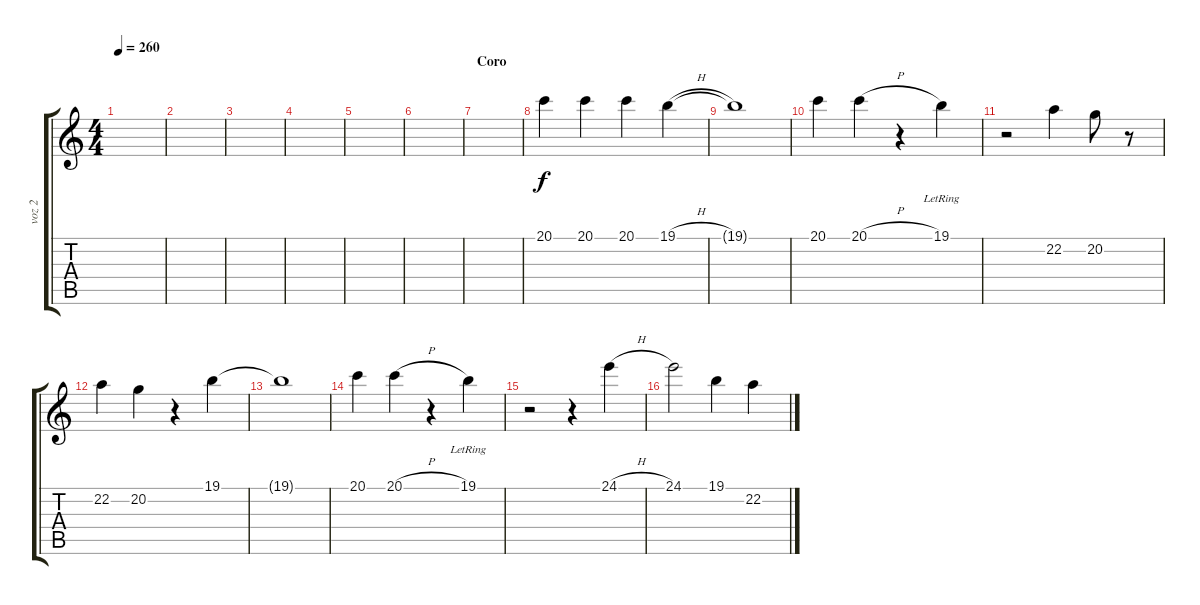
\track ("voz 2" "voz 2") {instrument lead6voice}
\staff {score tabs}
\tuning (E4 B3 G3 D3 A2 E2) {hide}
\ts (4 4)
\tempo 260
\clef g2
\ks c
|
|
|
|
|
|
\section ("" "Coro")
|
20.1.4 20.1.4 20.1.4 19.1{h}.4 |
19.1{t}.1 |
20.1.4 20.1{h}.4 r.4 19.1{lr}.4 |
r.2 22.2.4 20.2.8 r.8 |
22.2.4 20.2.4 r.4 19.1.4 |
19.1{t}.1 |
20.1.4 20.1{h}.4 r.4 19.1{lr}.4 |
r.2 r.4 24.1{h}.4 |
24.1.2 19.1.4 22.2.4
